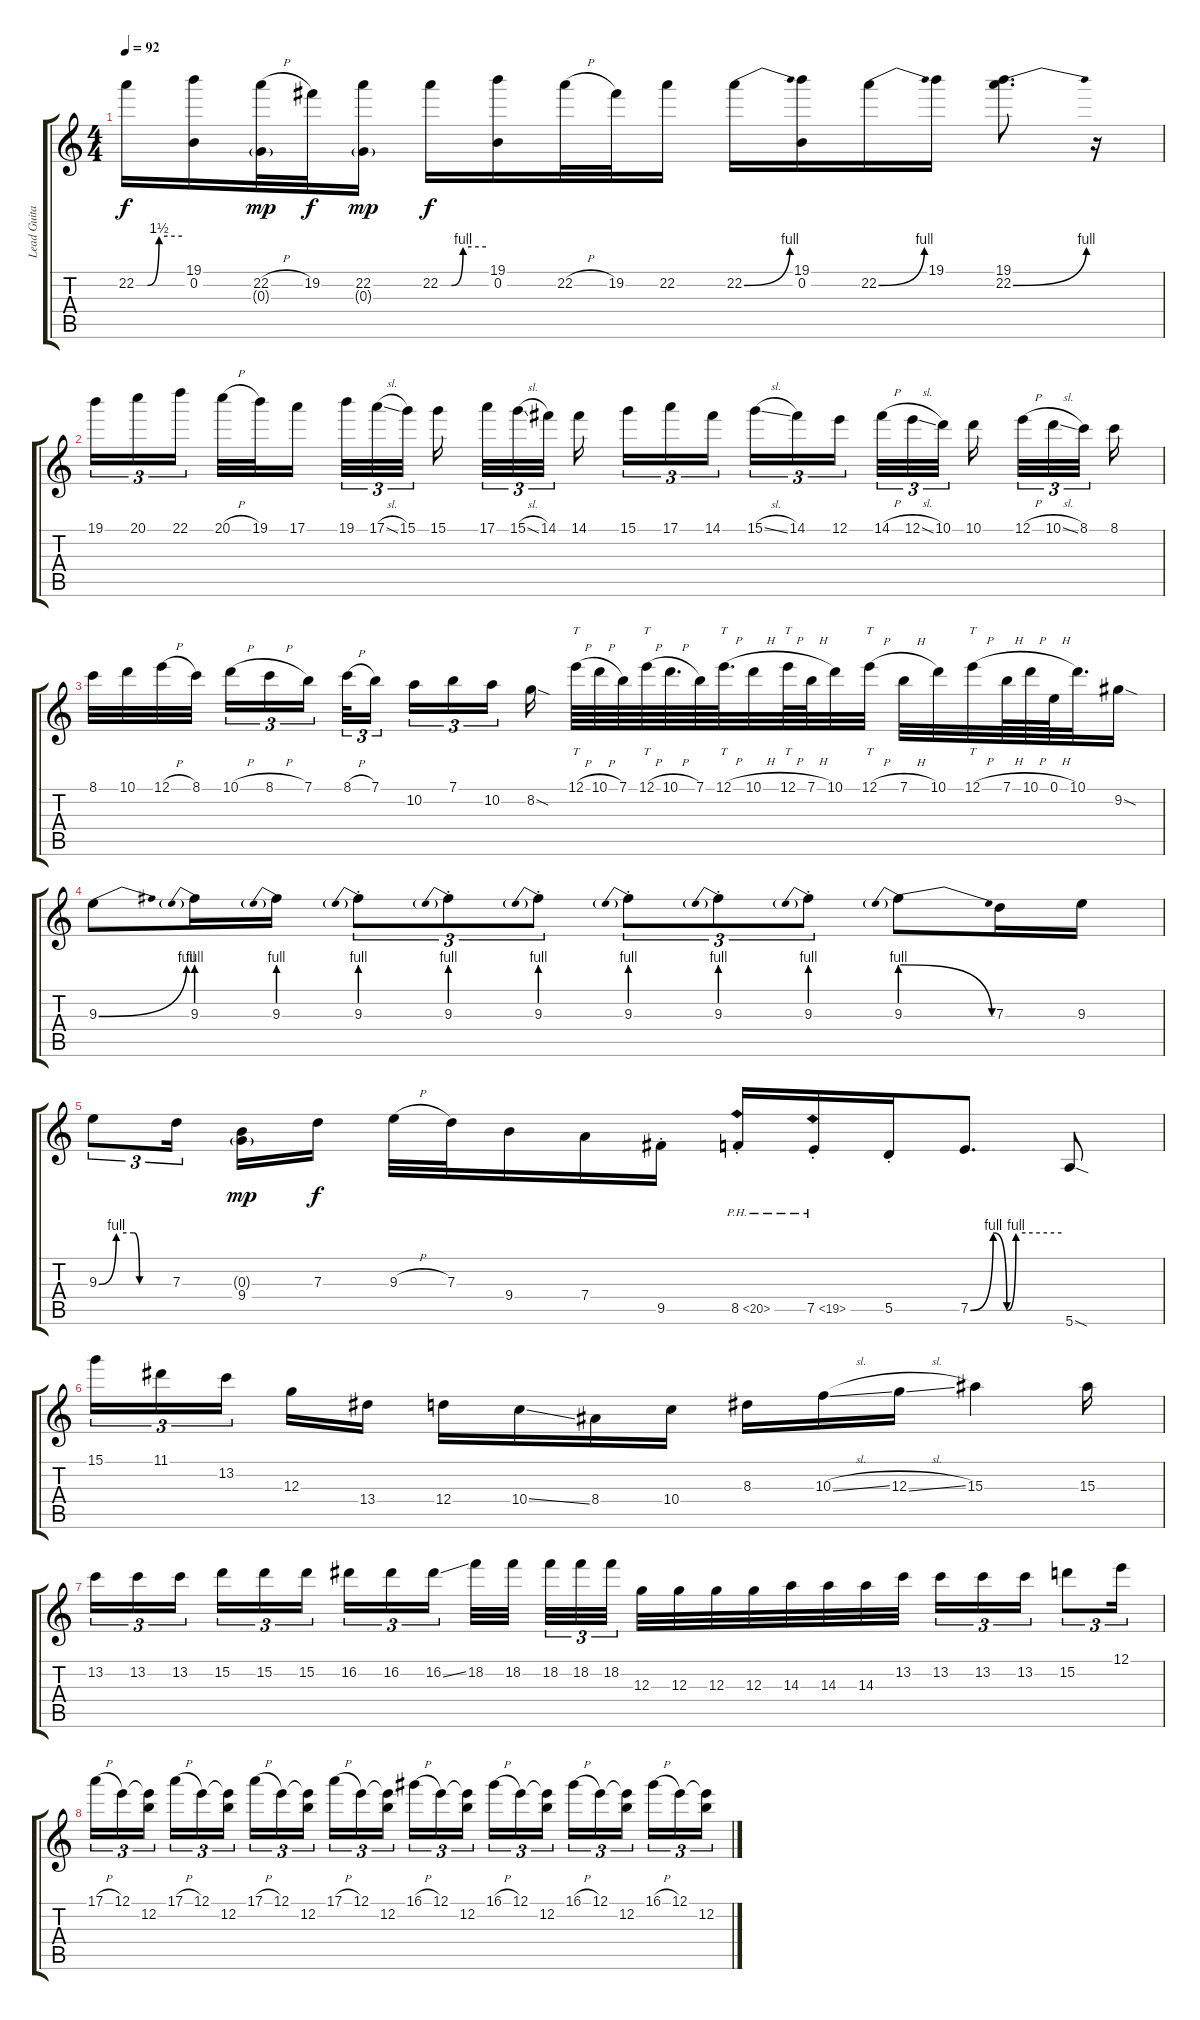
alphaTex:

\track ("Lead Guitar 1 (Distortion)" "Lead Guita") {instrument overdrivenguitar}
\staff {score tabs}
\tuning (E4 B3 G3 D3 A2 E2) {hide}
\ts (4 4)
\tempo 92
\clef g2
\ks c
22.2{be (custom 0 0 15 0 30 6 60 6)}.16{dy f} (19.1 0.2).16 (22.2{h} 0.3{g}).32{dy mp} 19.2.32{dy f} (22.2 0.3{g}).16{dy mp} 22.2{be (custom 0 0 15 0 30 4 60 4)}.16{dy f} (19.1 0.2).16 22.2{h}.32 19.2.32 22.2.16 22.2{be (bend 0 0 60 4)}.16 (19.1 0.2).16 22.2{be (bend 0 0 60 4)}.16 19.1.16 (19.1 22.2{be (bend 0 0 60 4)}).8{d} r.16 |
19.1.16{tu (3 2)} 20.1.16{tu (3 2)} 22.1.16{tu (3 2) beam splitsecondary} 20.1{h}.32 19.1.32 17.1.16 19.1.32{tu (3 2)} 17.1{sl}.32{tu (3 2)} 15.1.32{tu (3 2) beam splitsecondary} 15.1.16{beam splitsecondary} 17.1.32{tu (3 2)} 15.1{sl}.32{tu (3 2)} 14.1.32{tu (3 2) beam splitsecondary} 14.1.16 15.1.16{tu (3 2)} 17.1.16{tu (3 2)} 14.1.16{tu (3 2) beam splitsecondary} 15.1{sl}.16{tu (3 2)} 14.1.16{tu (3 2)} 12.1.16{tu (3 2)} 14.1{h}.32{tu (3 2)} 12.1{sl}.32{tu (3 2)} 10.1.32{tu (3 2) beam splitsecondary} 10.1.16{beam splitsecondary} 12.1{h}.32{tu (3 2)} 10.1{sl}.32{tu (3 2)} 8.1.32{tu (3 2) beam splitsecondary} 8.1.16 |
8.1.32 10.1.32 12.1{h}.32 8.1.32{beam splitsecondary} 10.1{h}.16{tu (3 2)} 8.1{h}.16{tu (3 2)} 7.1.16{tu (3 2)} 8.1{h}.32{tu (3 2)} 7.1.16{tu (3 2) beam splitsecondary} 10.2.16{tu (3 2)} 7.1.16{tu (3 2)} 10.2.16{tu (3 2) beam splitsecondary} 8.2{sod}.16 12.1{h}.64{tt} 10.1{h}.64 7.1.64 12.1{h}.64{tt} 10.1{h}.64{d} 7.1.64 12.1{h}.64{tt d} 10.1{h}.32 12.1{h}.64{tt} 7.1{h}.64 10.1.32 12.1{h}.32{tt} 7.1{h}.32 10.1.32 12.1{h}.32{tt} 7.1{h}.64 10.1{h}.64 0.1{h}.64 10.1.32{d} 9.2{sod}.16 |
9.3{be (bend 0 0 60 4)}.8 9.3{be (prebend 0 4 60 4)}.16 9.3{be (prebend 0 4 60 4)}.16 9.3{be (prebend 0 4 60 4) st}.8{tu (3 2)} 9.3{be (prebend 0 4 60 4) st}.8{tu (3 2)} 9.3{be (prebend 0 4 60 4) st}.8{tu (3 2)} 9.3{be (prebend 0 4 60 4) st}.8{tu (3 2)} 9.3{be (prebend 0 4 60 4) st}.8{tu (3 2)} 9.3{be (prebend 0 4 60 4) st}.8{tu (3 2)} 9.3{be (prebendrelease 0 4 60 0)}.8 7.3.16 9.3.16 |
9.3{be (custom 0 0 15 4 30 4 35 0 60 0)}.8{tu (3 2)} 7.3.16{tu (3 2) beam splitsecondary} (0.3{g} 9.4).16{dy mp} 7.3.16{dy f} 9.3{h}.32 7.3.32 9.4.16 7.4.16 9.5{st}.16 8.5{ph 12 st}.16 7.5{ph 12 st}.16 5.5{st}.16 7.5{be (custom 0 0 15 4 24 0 30 4 60 4)}.8{d} 5.6{sod}.8 |
15.1.16{tu (3 2)} 11.1.16{tu (3 2)} 13.2.16{tu (3 2) beam splitsecondary} 12.3.16 13.4.16 12.4.16 10.4{ss}.16 8.4.16 10.4.16 8.3.16 10.3{sl}.16 12.3{sl}.16 15.3.4 15.3.16 |
13.2.16{tu (3 2)} 13.2.16{tu (3 2)} 13.2.16{tu (3 2) beam splitsecondary} 15.2.16{tu (3 2)} 15.2.16{tu (3 2)} 15.2.16{tu (3 2)} 16.2.16{tu (3 2)} 16.2.16{tu (3 2)} 16.2{ss}.16{tu (3 2) beam splitsecondary} 18.2.32 18.2.32{beam splitsecondary} 18.2.32{tu (3 2)} 18.2.32{tu (3 2)} 18.2.32{tu (3 2)} 12.3.32 12.3.32 12.3.32 12.3.32 14.3.32 14.3.32 14.3.32 13.2.32 13.2.16{tu (3 2)} 13.2.16{tu (3 2)} 13.2.16{tu (3 2)} 15.2.8{tu (3 2)} 12.1.16{tu (3 2)} |
17.1{h}.16{tu (3 2)} 12.1.16{tu (3 2)} (12.1{t} 12.2).16{tu (3 2) beam splitsecondary} 17.1{h}.16{tu (3 2)} 12.1.16{tu (3 2)} (12.1{t} 12.2).16{tu (3 2)} 17.1{h}.16{tu (3 2)} 12.1.16{tu (3 2)} (12.1{t} 12.2).16{tu (3 2) beam splitsecondary} 17.1{h}.16{tu (3 2)} 12.1.16{tu (3 2)} (12.1{t} 12.2).16{tu (3 2)} 16.1{h}.16{tu (3 2)} 12.1.16{tu (3 2)} (12.1{t} 12.2).16{tu (3 2) beam splitsecondary} 16.1{h}.16{tu (3 2)} 12.1.16{tu (3 2)} (12.1{t} 12.2).16{tu (3 2)} 16.1{h}.16{tu (3 2)} 12.1.16{tu (3 2)} (12.1{t} 12.2).16{tu (3 2) beam splitsecondary} 16.1{h}.16{tu (3 2)} 12.1.16{tu (3 2)} (12.1{t} 12.2).16{tu (3 2)}
